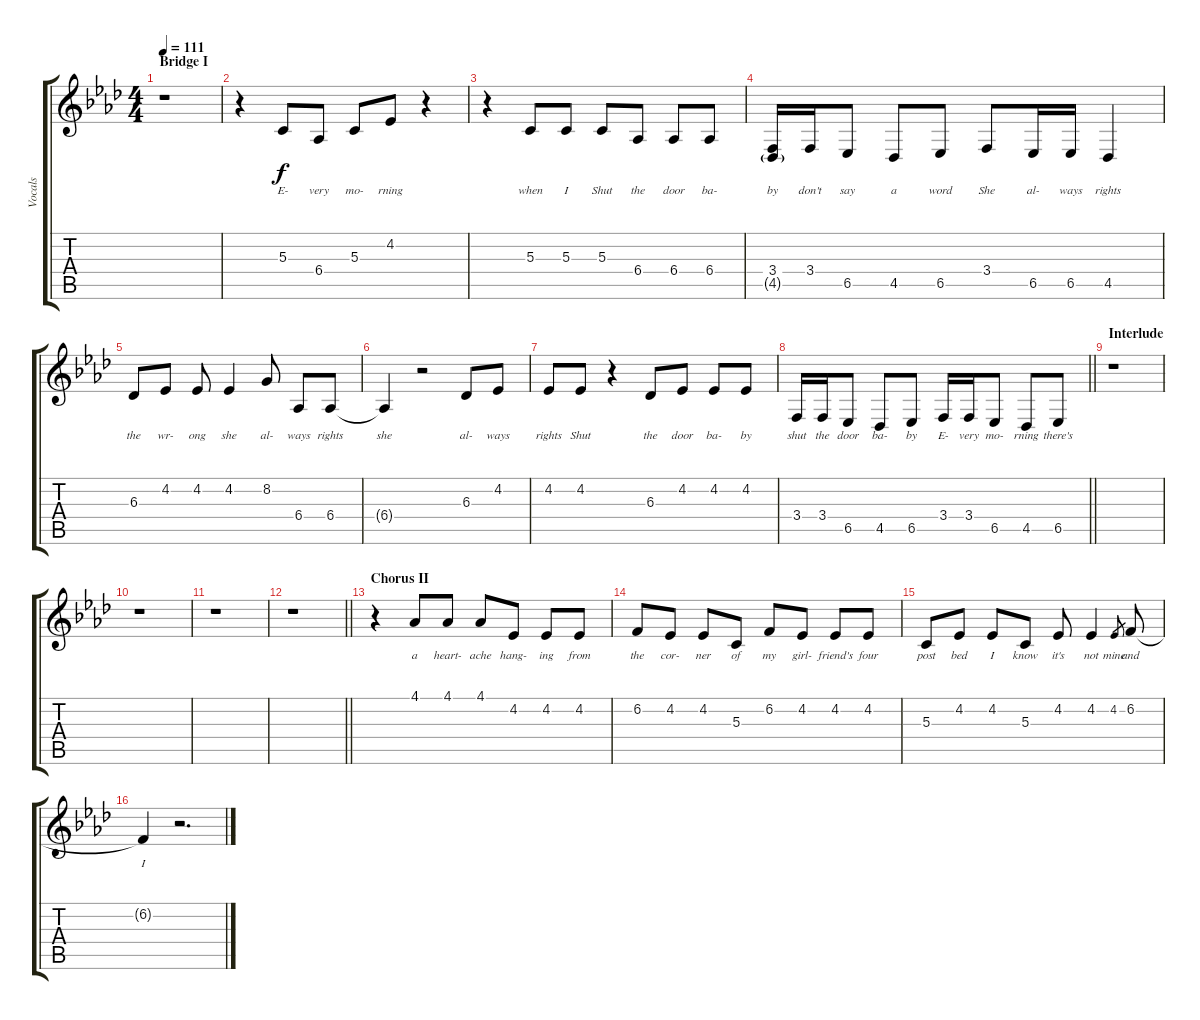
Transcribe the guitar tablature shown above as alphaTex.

\track ("Vocals" "Vocals") {instrument altosax}
\staff {score tabs}
\tuning (E4 B3 G3 D3 A2 E2) {hide}
\ts (4 4)
\section ("" "Bridge I")
\tempo 111
\clef g2
\ks ab
r.1{dy f} |
r.4 5.3.8{lyrics (0 "E-") lyrics (1 "") lyrics (2 "") lyrics (3 "") lyrics (4 "")} 6.4.8{lyrics (0 "very") lyrics (1 "") lyrics (2 "") lyrics (3 "") lyrics (4 "")} 5.3.8{lyrics (0 "mo-") lyrics (1 "") lyrics (2 "") lyrics (3 "") lyrics (4 "")} 4.2.8{lyrics (0 "rning") lyrics (1 "") lyrics (2 "") lyrics (3 "") lyrics (4 "")} r.4 |
r.4 5.3.8{lyrics (0 "when") lyrics (1 "") lyrics (2 "") lyrics (3 "") lyrics (4 "")} 5.3.8{lyrics (0 "I") lyrics (1 "") lyrics (2 "") lyrics (3 "") lyrics (4 "")} 5.3.8{lyrics (0 "Shut") lyrics (1 "") lyrics (2 "") lyrics (3 "") lyrics (4 "")} 6.4.8{lyrics (0 "the") lyrics (1 "") lyrics (2 "") lyrics (3 "") lyrics (4 "")} 6.4.8{lyrics (0 "door") lyrics (1 "") lyrics (2 "") lyrics (3 "") lyrics (4 "")} 6.4.8{lyrics (0 "ba-") lyrics (1 "") lyrics (2 "") lyrics (3 "") lyrics (4 "")} |
(3.4 4.5{g}).16{lyrics (0 "by") lyrics (1 "") lyrics (2 "") lyrics (3 "") lyrics (4 "")} 3.4.16{lyrics (0 "don't") lyrics (1 "") lyrics (2 "") lyrics (3 "") lyrics (4 "")} 6.5.8{lyrics (0 "say") lyrics (1 "") lyrics (2 "") lyrics (3 "") lyrics (4 "")} 4.5.8{lyrics (0 "a") lyrics (1 "") lyrics (2 "") lyrics (3 "") lyrics (4 "")} 6.5.8{lyrics (0 "word") lyrics (1 "") lyrics (2 "") lyrics (3 "") lyrics (4 "")} 3.4.8{lyrics (0 "She") lyrics (1 "") lyrics (2 "") lyrics (3 "") lyrics (4 "")} 6.5.16{lyrics (0 "al-") lyrics (1 "") lyrics (2 "") lyrics (3 "") lyrics (4 "")} 6.5.16{lyrics (0 "ways") lyrics (1 "") lyrics (2 "") lyrics (3 "") lyrics (4 "")} 4.5.4{lyrics (0 "rights") lyrics (1 "") lyrics (2 "") lyrics (3 "") lyrics (4 "")} |
6.3.8{lyrics (0 "the") lyrics (1 "") lyrics (2 "") lyrics (3 "") lyrics (4 "")} 4.2.8{lyrics (0 "wr-") lyrics (1 "") lyrics (2 "") lyrics (3 "") lyrics (4 "")} 4.2.8{lyrics (0 "ong") lyrics (1 "") lyrics (2 "") lyrics (3 "") lyrics (4 "")} 4.2.4{lyrics (0 "she") lyrics (1 "") lyrics (2 "") lyrics (3 "") lyrics (4 "")} 8.2.8{lyrics (0 "al-") lyrics (1 "") lyrics (2 "") lyrics (3 "") lyrics (4 "")} 6.4.8{lyrics (0 "ways") lyrics (1 "") lyrics (2 "") lyrics (3 "") lyrics (4 "")} 6.4.8{lyrics (0 "rights") lyrics (1 "") lyrics (2 "") lyrics (3 "") lyrics (4 "")} |
6.4{t}.4{lyrics (0 "she") lyrics (1 "") lyrics (2 "") lyrics (3 "") lyrics (4 "")} r.2 6.3.8{lyrics (0 "al-") lyrics (1 "") lyrics (2 "") lyrics (3 "") lyrics (4 "")} 4.2.8{lyrics (0 "ways") lyrics (1 "") lyrics (2 "") lyrics (3 "") lyrics (4 "")} |
4.2.8{lyrics (0 "rights") lyrics (1 "") lyrics (2 "") lyrics (3 "") lyrics (4 "")} 4.2.8{lyrics (0 "Shut") lyrics (1 "") lyrics (2 "") lyrics (3 "") lyrics (4 "")} r.4 6.3.8{lyrics (0 "the") lyrics (1 "") lyrics (2 "") lyrics (3 "") lyrics (4 "")} 4.2.8{lyrics (0 "door") lyrics (1 "") lyrics (2 "") lyrics (3 "") lyrics (4 "")} 4.2.8{lyrics (0 "ba-") lyrics (1 "") lyrics (2 "") lyrics (3 "") lyrics (4 "")} 4.2.8{lyrics (0 "by") lyrics (1 "") lyrics (2 "") lyrics (3 "") lyrics (4 "")} |
\barLineRight lightlight
3.4.16{lyrics (0 "shut") lyrics (1 "") lyrics (2 "") lyrics (3 "") lyrics (4 "")} 3.4.16{lyrics (0 "the") lyrics (1 "") lyrics (2 "") lyrics (3 "") lyrics (4 "")} 6.5.8{lyrics (0 "door") lyrics (1 "") lyrics (2 "") lyrics (3 "") lyrics (4 "")} 4.5.8{lyrics (0 "ba-") lyrics (1 "") lyrics (2 "") lyrics (3 "") lyrics (4 "")} 6.5.8{lyrics (0 "by") lyrics (1 "") lyrics (2 "") lyrics (3 "") lyrics (4 "")} 3.4.16{lyrics (0 "E-") lyrics (1 "") lyrics (2 "") lyrics (3 "") lyrics (4 "")} 3.4.16{lyrics (0 "very") lyrics (1 "") lyrics (2 "") lyrics (3 "") lyrics (4 "")} 6.5.8{lyrics (0 "mo-") lyrics (1 "") lyrics (2 "") lyrics (3 "") lyrics (4 "")} 4.5.8{lyrics (0 "rning") lyrics (1 "") lyrics (2 "") lyrics (3 "") lyrics (4 "")} 6.5.8{lyrics (0 "there's") lyrics (1 "") lyrics (2 "") lyrics (3 "") lyrics (4 "")} |
\section ("" "Interlude")
r.1 |
r.1 |
r.1 |
\barLineRight lightlight
r.1 |
\section ("" "Chorus II")
r.4 4.1.8{lyrics (0 "a") lyrics (1 "") lyrics (2 "") lyrics (3 "") lyrics (4 "")} 4.1.8{lyrics (0 "heart-") lyrics (1 "") lyrics (2 "") lyrics (3 "") lyrics (4 "")} 4.1.8{lyrics (0 "ache") lyrics (1 "") lyrics (2 "") lyrics (3 "") lyrics (4 "")} 4.2.8{lyrics (0 "hang-") lyrics (1 "") lyrics (2 "") lyrics (3 "") lyrics (4 "")} 4.2.8{lyrics (0 "ing") lyrics (1 "") lyrics (2 "") lyrics (3 "") lyrics (4 "")} 4.2.8{lyrics (0 "from") lyrics (1 "") lyrics (2 "") lyrics (3 "") lyrics (4 "")} |
6.2.8{lyrics (0 "the") lyrics (1 "") lyrics (2 "") lyrics (3 "") lyrics (4 "")} 4.2.8{lyrics (0 "cor-") lyrics (1 "") lyrics (2 "") lyrics (3 "") lyrics (4 "")} 4.2.8{lyrics (0 "ner") lyrics (1 "") lyrics (2 "") lyrics (3 "") lyrics (4 "")} 5.3.8{lyrics (0 "of") lyrics (1 "") lyrics (2 "") lyrics (3 "") lyrics (4 "")} 6.2.8{lyrics (0 "my") lyrics (1 "") lyrics (2 "") lyrics (3 "") lyrics (4 "")} 4.2.8{lyrics (0 "girl-") lyrics (1 "") lyrics (2 "") lyrics (3 "") lyrics (4 "")} 4.2.8{lyrics (0 "friend's") lyrics (1 "") lyrics (2 "") lyrics (3 "") lyrics (4 "")} 4.2.8{lyrics (0 "four") lyrics (1 "") lyrics (2 "") lyrics (3 "") lyrics (4 "")} |
5.3.8{lyrics (0 "post") lyrics (1 "") lyrics (2 "") lyrics (3 "") lyrics (4 "")} 4.2.8{lyrics (0 "bed") lyrics (1 "") lyrics (2 "") lyrics (3 "") lyrics (4 "")} 4.2.8{lyrics (0 "I") lyrics (1 "") lyrics (2 "") lyrics (3 "") lyrics (4 "")} 5.3.8{lyrics (0 "know") lyrics (1 "") lyrics (2 "") lyrics (3 "") lyrics (4 "")} 4.2.8{lyrics (0 "it's") lyrics (1 "") lyrics (2 "") lyrics (3 "") lyrics (4 "")} 4.2.4{lyrics (0 "not") lyrics (1 "") lyrics (2 "") lyrics (3 "") lyrics (4 "")} 4.2.8{lyrics (0 "mine") lyrics (1 "") lyrics (2 "") lyrics (3 "") lyrics (4 "") gr} 6.2.8{lyrics (0 "and") lyrics (1 "") lyrics (2 "") lyrics (3 "") lyrics (4 "")} |
6.2{t}.4{lyrics (0 "I") lyrics (1 "") lyrics (2 "") lyrics (3 "") lyrics (4 "")} r.2{d}
